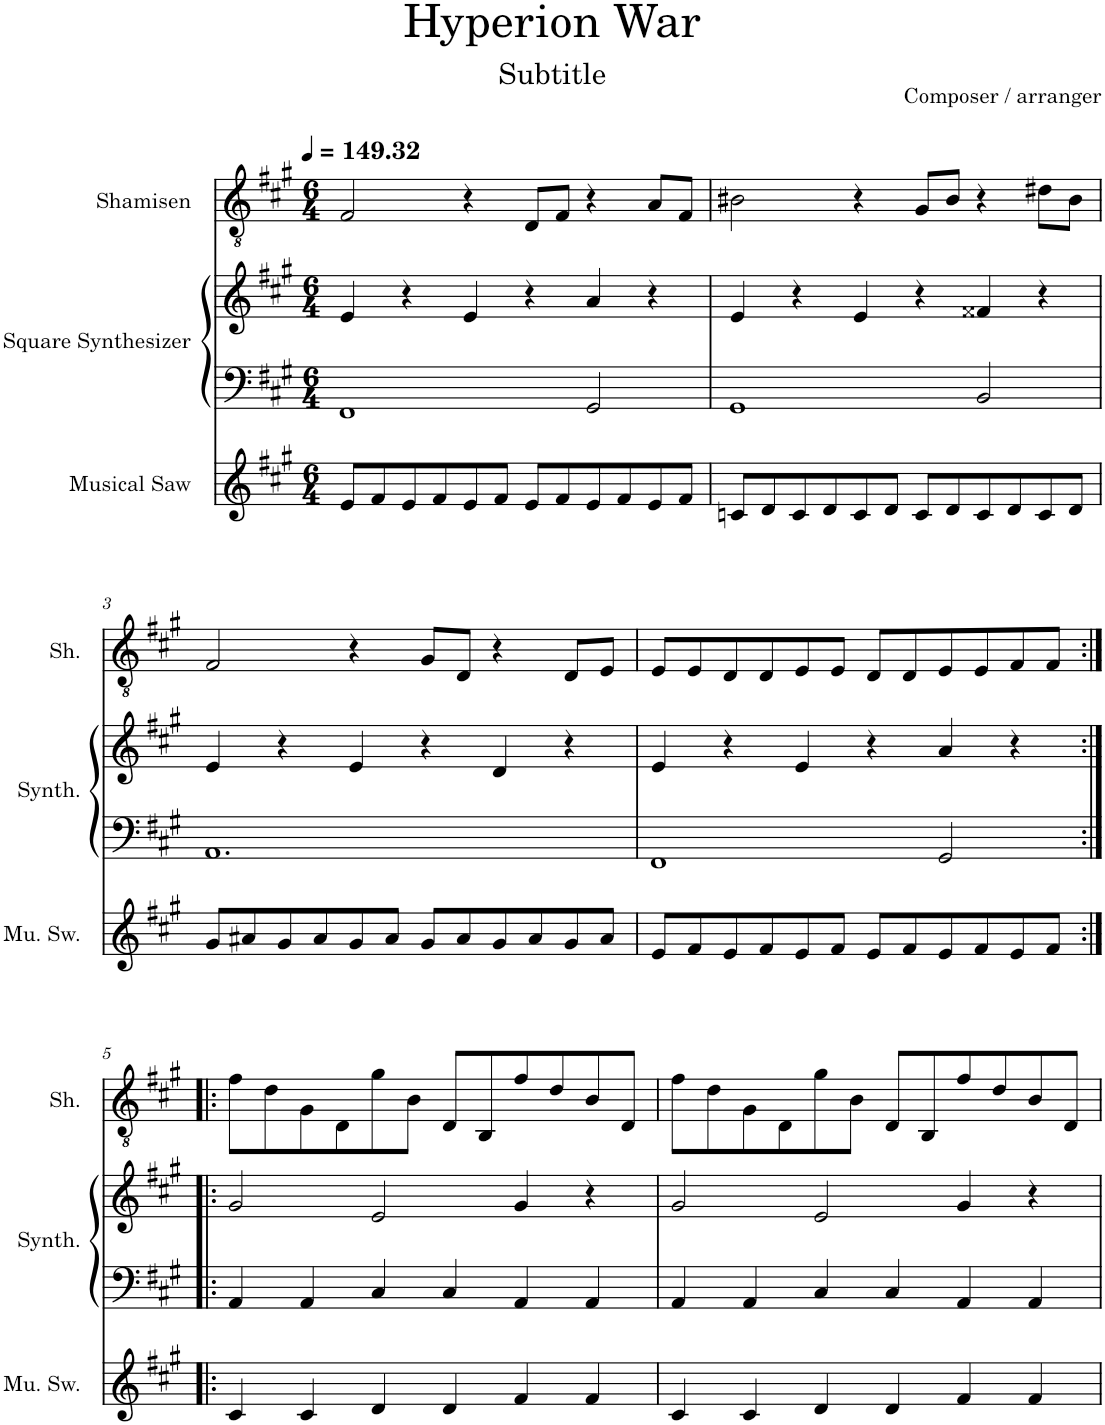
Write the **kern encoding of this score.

**kern	**kern	**kern	**kern
*part3	*part2	*part2	*part1
*staff4	*staff3	*staff2	*staff1
*I"Musical Saw	*I"Square Synthesizer	*	*I"Shamisen
*I'Mu. Sw.	*I'Synth.	*	*I'Sh.
*clefG2	*clefF4	*clefG2	*clefGv2
*k[f#c#g#]	*k[f#c#g#]	*k[f#c#g#]	*k[f#c#g#]
*M6/4	*M6/4	*M6/4	*M6/4
*MM149	*MM149	*MM149	*MM149
=1	=1	=1	=1
8e/L	1FF#	4e/	2F#/
8f#/	.	.	.
8e/	.	4r	.
8f#/	.	.	.
8e/	.	4e/	4r
8f#/J	.	.	.
8e/L	.	4r	8D/L
8f#/	.	.	8F#/J
8e/	2GG#/	4a/	4r
8f#/	.	.	.
8e/	.	4r	8A/L
8f#/J	.	.	8F#/J
=2	=2	=2	=2
8cn/L	1GG#	4e/	2B#X\
8d/	.	.	.
8c/	.	4r	.
8d/	.	.	.
8c/	.	4e/	4r
8d/J	.	.	.
8c/L	.	4r	8G#/L
8d/	.	.	8B#/J
8c/	2BB/	4f##X/	4r
8d/	.	.	.
8c/	.	4r	8d#X\L
8d/J	.	.	8B#\J
!!LO:LB:g=z
=3	=3	=3	=3
8g#/L	1.AA	4e/	2F#/
8a#X/	.	.	.
8g#/	.	4r	.
8a#/	.	.	.
8g#/	.	4e/	4r
8a#/J	.	.	.
8g#/L	.	4r	8G#/L
8a#/	.	.	8D/J
8g#/	.	4d/	4r
8a#/	.	.	.
8g#/	.	4r	8D/L
8a#/J	.	.	8E/J
=4	=4	=4	=4
8e/L	1FF#	4e/	8E/L
8f#/	.	.	8E/
8e/	.	4r	8D/
8f#/	.	.	8D/
8e/	.	4e/	8E/
8f#/J	.	.	8E/J
8e/L	.	4r	8D/L
8f#/	.	.	8D/
8e/	2GG#/	4a/	8E/
8f#/	.	.	8E/
8e/	.	4r	8F#/
8f#/J	.	.	8F#/J
!!LO:LB:g=z
=5:|!|:	=5:|!|:	=5:|!|:	=5:|!|:
4c#/	4AA/	2g#/	8f#\L
.	.	.	8d\
4c#/	4AA/	.	8G#\
.	.	.	8D\
4d/	4C#/	2e/	8g#\
.	.	.	8B\J
4d/	4C#/	.	8D/L
.	.	.	8BB/
4f#/	4AA/	4g#/	8f#/
.	.	.	8d/
4f#/	4AA/	4r	8B/
.	.	.	8D/J
=6	=6	=6	=6
4c#/	4AA/	2g#/	8f#\L
.	.	.	8d\
4c#/	4AA/	.	8G#\
.	.	.	8D\
4d/	4C#/	2e/	8g#\
.	.	.	8B\J
4d/	4C#/	.	8D/L
.	.	.	8BB/
4f#/	4AA/	4g#/	8f#/
.	.	.	8d/
4f#/	4AA/	4r	8B/
.	.	.	8D/J
=	=	=	=
*-	*-	*-	*-
